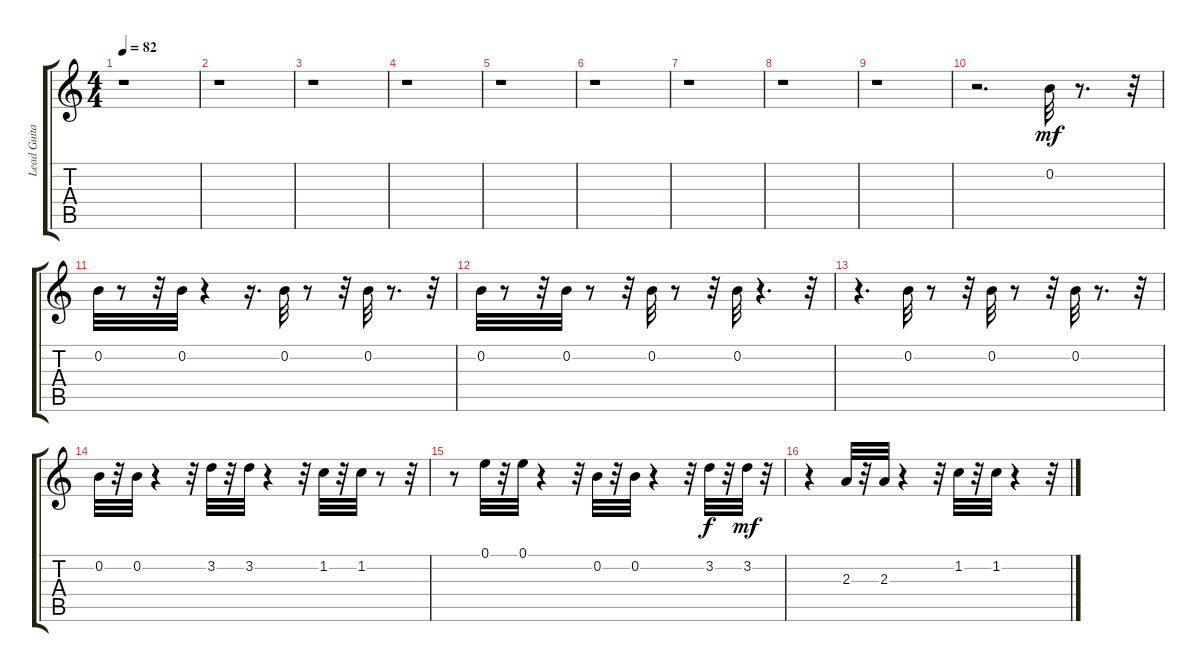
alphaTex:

\track ("Lead Guitar" "Lead Guita") {instrument overdrivenguitar}
\staff {score tabs}
\tuning (E4 B3 G3 D3 A2 D2) {hide}
\ts (4 4)
\tempo 82
\clef g2
\ks c
r.1{dy mf instrument overdrivenguitar} |
r.1 |
r.1 |
r.1 |
r.1 |
r.1 |
r.1 |
r.1 |
r.1 |
r.2{d} 0.2.32 r.8{d} r.32 |
0.2.32 r.8 r.32 0.2.32 r.4 r.16{d} 0.2.32 r.8 r.32 0.2.32 r.8{d} r.32 |
0.2.32 r.8 r.32 0.2.32 r.8 r.32 0.2.32 r.8 r.32 0.2.32 r.4{d} r.32 |
r.4{d} 0.2.32 r.8 r.32 0.2.32 r.8 r.32 0.2.32 r.8{d} r.32 |
0.2.32 r.32 0.2.32 r.4 r.32 3.2.32 r.32 3.2.32 r.4 r.32 1.2.32 r.32 1.2.32 r.8 r.32 |
r.8 0.1.32 r.32 0.1.32 r.4 r.32 0.2.32 r.32 0.2.32 r.4 r.32 3.2.32{dy f} r.32 3.2.32{dy mf} r.32 |
r.4 2.3.32 r.32 2.3.32 r.4 r.32 1.2.32 r.32 1.2.32 r.4 r.32
